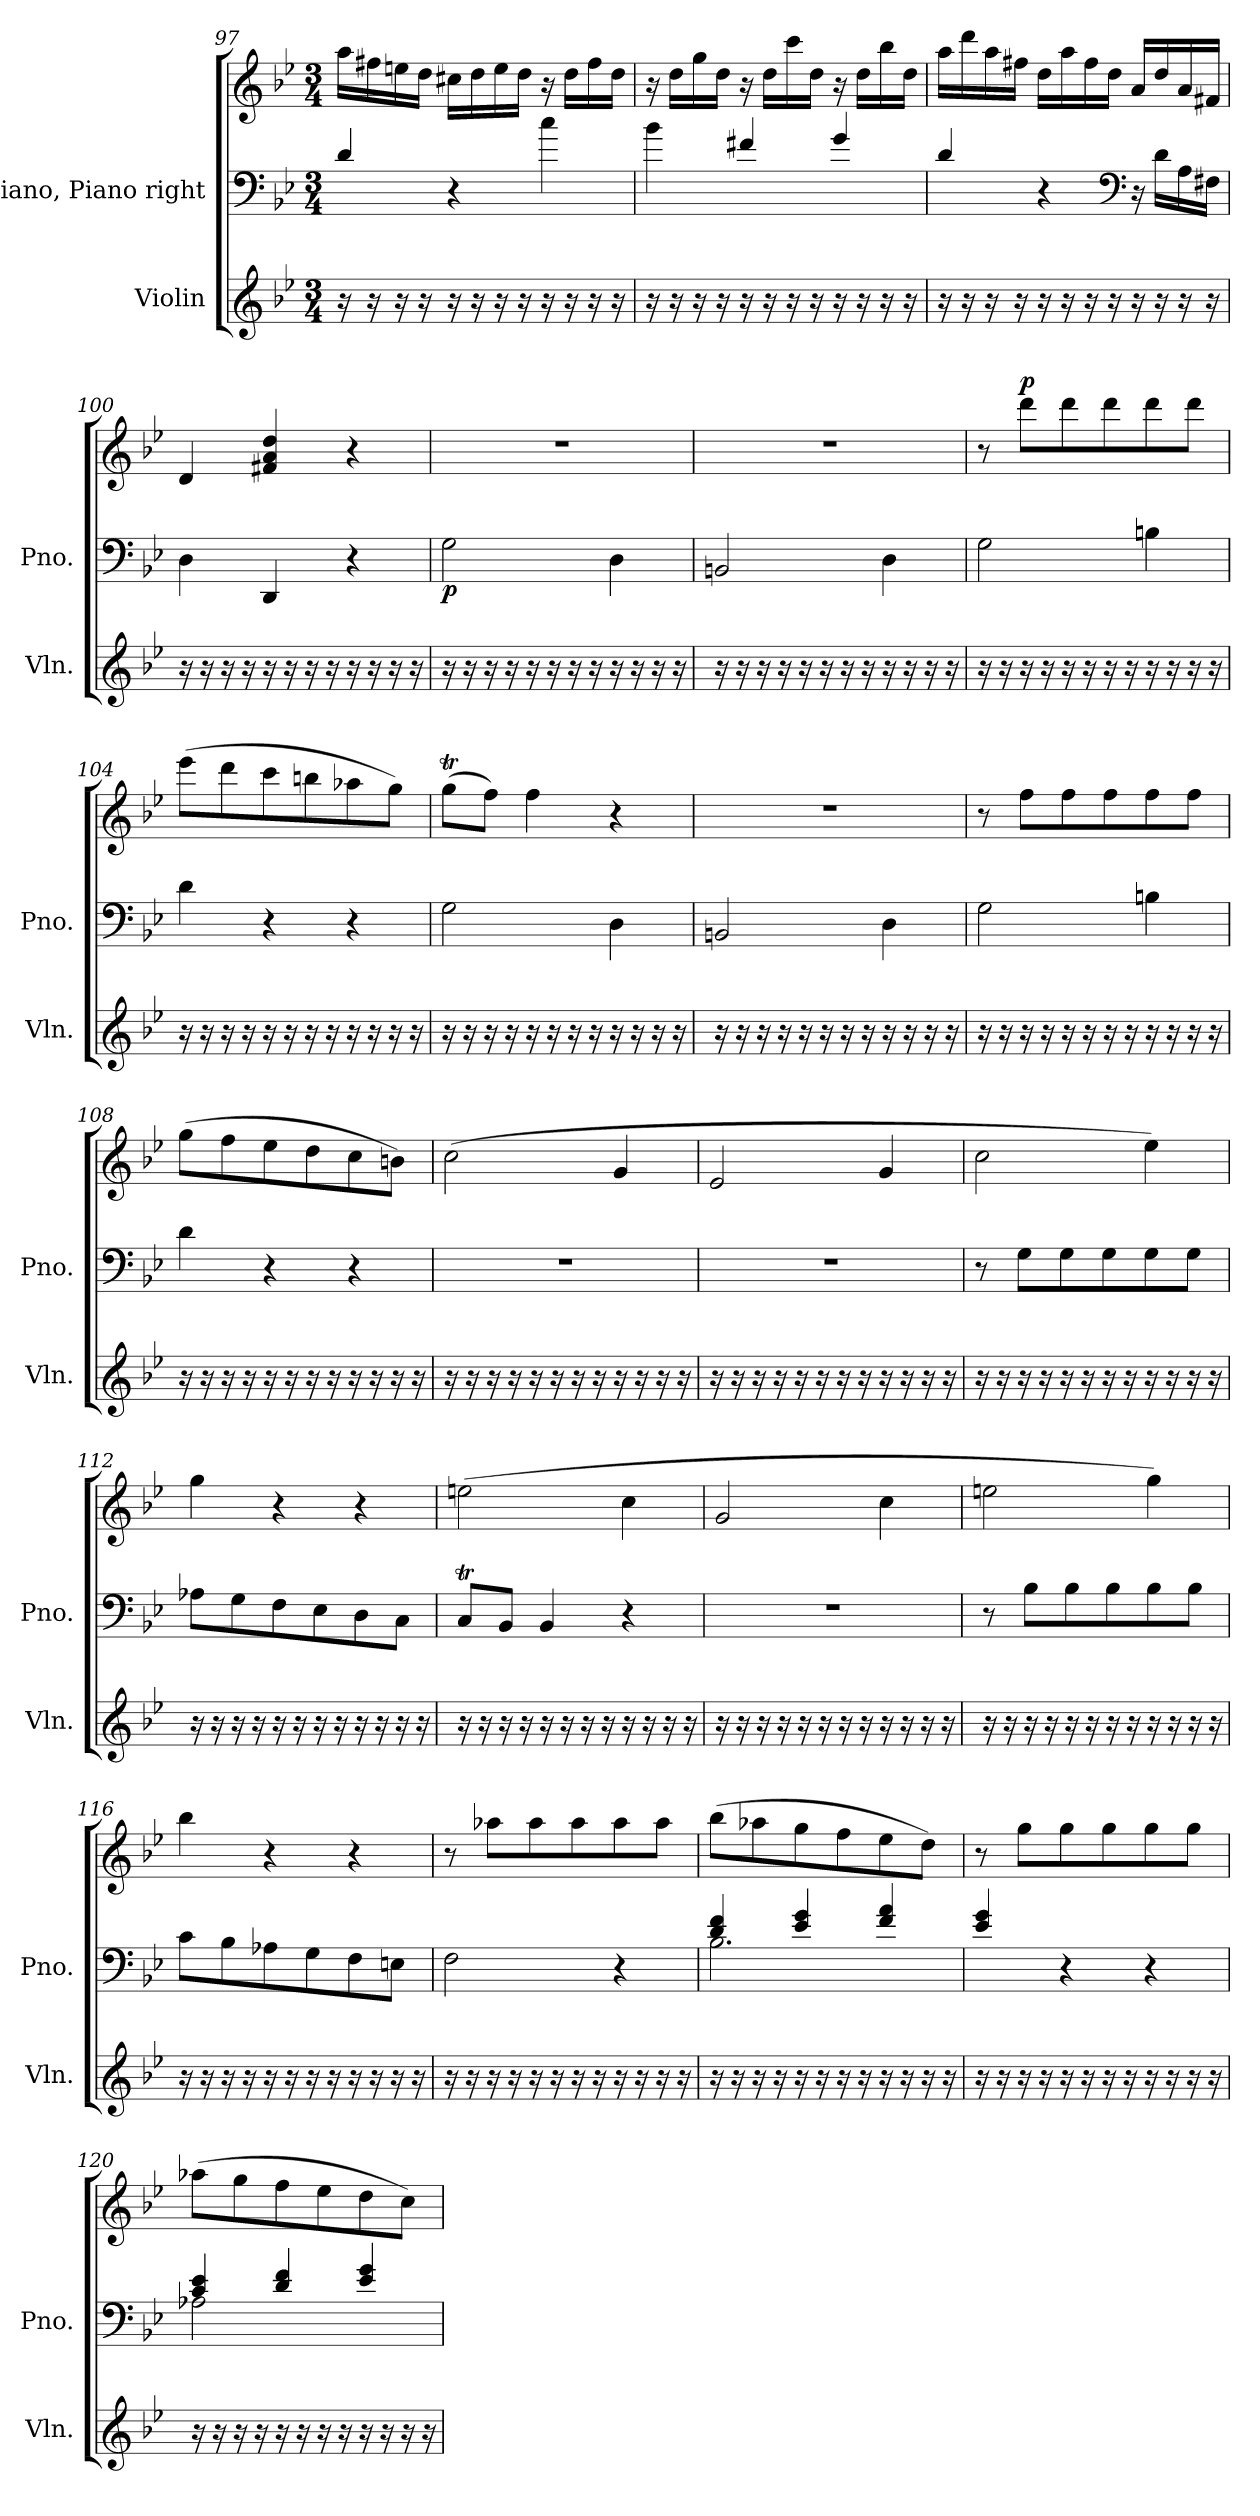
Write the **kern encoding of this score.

**kern	**kern	**kern	**dynam
*part2	*part1	*part1	*part1
*staff3	*staff2	*staff1	*staff1/2
*I"Violin	*I"Piano, Piano right	*	*
*I'Vln.	*I'Pno.	*	*
!!LO:PB:g=z
*clefG2	*clefF4	*clefG2	*
*k[b-e-]	*k[b-e-]	*k[b-e-]	*
*M3/4	*M3/4	*M3/4	*
=97	=97	=97	=97
16r	4d/	16aa\LL	.
16r	.	16ff#X\	.
16r	.	16een\	.
16r	.	16dd\JJ	.
16r	4r	16cc#X\LL	.
16r	.	16dd\	.
16r	.	16ee\	.
16r	.	16dd\JJ	.
16r	4cc\	16r	.
16r	.	16dd\LL	.
16r	.	16ff#\	.
16r	.	16dd\JJ	.
=98	=98	=98	=98
16r	4b-\	16r	.
16r	.	16dd\LL	.
16r	.	16gg\	.
16r	.	16dd\JJ	.
16r	4f#X/	16r	.
16r	.	16dd\LL	.
16r	.	16ccc\	.
16r	.	16dd\JJ	.
16r	4g/	16r	.
16r	.	16dd\LL	.
16r	.	16bb-\	.
16r	.	16dd\JJ	.
=99	=99	=99	=99
16r	4d/	16aa\LL	.
16r	.	16ddd\	.
16r	.	16aa\	.
16r	.	16ff#X\JJ	.
16r	4r	16dd\LL	.
16r	.	16aa\	.
16r	.	16ff#\	.
16r	.	16dd\JJ	.
*	*clefF4	*	*
16r	16r	16a/LL	.
16r	16d\LL	16dd/	.
16r	16A\	16a/	.
16r	16F#X\JJ	16f#X/JJ	.
!!LO:LB:g=z
=100	=100	=100	=100
16r	4D\	4d/	.
16r	.	.	.
16r	.	.	.
16r	.	.	.
16r	4DD/	4f#X/ 4a/ 4dd/	.
16r	.	.	.
16r	.	.	.
16r	.	.	.
16r	4r	4r	.
16r	.	.	.
16r	.	.	.
16r	.	.	.
=101	=101	=101	=101
!	!	!	!LO:DY:b=2
16r	2G\	2.r	p
16r	.	.	.
16r	.	.	.
16r	.	.	.
16r	.	.	.
16r	.	.	.
16r	.	.	.
16r	.	.	.
16r	4D\	.	.
16r	.	.	.
16r	.	.	.
16r	.	.	.
=102	=102	=102	=102
16r	2BBn/	2.r	.
16r	.	.	.
16r	.	.	.
16r	.	.	.
16r	.	.	.
16r	.	.	.
16r	.	.	.
16r	.	.	.
16r	4D\	.	.
16r	.	.	.
16r	.	.	.
16r	.	.	.
!!LO:LB:g=z
=103	=103	=103	=103
16r	2G\	8r	.
16r	.	.	.
!	!	!	!LO:DY:a
16r	.	8ddd\L	p
16r	.	.	.
16r	.	8ddd\	.
16r	.	.	.
16r	.	8ddd\	.
16r	.	.	.
16r	4Bn\	8ddd\	.
16r	.	.	.
16r	.	8ddd\J	.
16r	.	.	.
=104	=104	=104	=104
16r	4d\	(>8eee-\L	.
16r	.	.	.
16r	.	8ddd\	.
16r	.	.	.
16r	4r	8ccc\	.
16r	.	.	.
16r	.	8bbn\	.
16r	.	.	.
16r	4r	8aa-X\	.
16r	.	.	.
16r	.	8gg\J)	.
16r	.	.	.
=105	=105	=105	=105
16r	2G\	(>8ggT\L	.
16r	.	.	.
16r	.	8ff\J)	.
16r	.	.	.
16r	.	4ff\	.
16r	.	.	.
16r	.	.	.
16r	.	.	.
16r	4D\	4r	.
16r	.	.	.
16r	.	.	.
16r	.	.	.
!!LO:LB:g=z
=106	=106	=106	=106
16r	2BBn/	2.r	.
16r	.	.	.
16r	.	.	.
16r	.	.	.
16r	.	.	.
16r	.	.	.
16r	.	.	.
16r	.	.	.
16r	4D\	.	.
16r	.	.	.
16r	.	.	.
16r	.	.	.
=107	=107	=107	=107
16r	2G\	8r	.
16r	.	.	.
16r	.	8ff\L	.
16r	.	.	.
16r	.	8ff\	.
16r	.	.	.
16r	.	8ff\	.
16r	.	.	.
16r	4Bn\	8ff\	.
16r	.	.	.
16r	.	8ff\J	.
16r	.	.	.
=108	=108	=108	=108
16r	4d\	(>8gg\L	.
16r	.	.	.
16r	.	8ff\	.
16r	.	.	.
16r	4r	8ee-\	.
16r	.	.	.
16r	.	8dd\	.
16r	.	.	.
16r	4r	8cc\	.
16r	.	.	.
16r	.	8bn\J)	.
16r	.	.	.
!!LO:PB:g=z
=109	=109	=109	=109
16r	2.r	(>2cc\	.
16r	.	.	.
16r	.	.	.
16r	.	.	.
16r	.	.	.
16r	.	.	.
16r	.	.	.
16r	.	.	.
16r	.	4g/	.
16r	.	.	.
16r	.	.	.
16r	.	.	.
=110	=110	=110	=110
16r	2.r	2e-/	.
16r	.	.	.
16r	.	.	.
16r	.	.	.
16r	.	.	.
16r	.	.	.
16r	.	.	.
16r	.	.	.
16r	.	4g/	.
16r	.	.	.
16r	.	.	.
16r	.	.	.
=111	=111	=111	=111
16r	8r	2cc\	.
16r	.	.	.
16r	8G\L	.	.
16r	.	.	.
16r	8G\	.	.
16r	.	.	.
16r	8G\	.	.
16r	.	.	.
16r	8G\	4ee-\)	.
16r	.	.	.
16r	8G\J	.	.
16r	.	.	.
!!LO:LB:g=z
=112	=112	=112	=112
16r	8A-X\L	4gg\	.
16r	.	.	.
16r	8G\	.	.
16r	.	.	.
16r	8F\	4r	.
16r	.	.	.
16r	8E-\	.	.
16r	.	.	.
16r	8D\	4r	.
16r	.	.	.
16r	8C\J	.	.
16r	.	.	.
=113	=113	=113	=113
16r	8CT/L	(>2een\	.
16r	.	.	.
16r	8BB-/J	.	.
16r	.	.	.
16r	4BB-/	.	.
16r	.	.	.
16r	.	.	.
16r	.	.	.
16r	4r	4cc\	.
16r	.	.	.
16r	.	.	.
16r	.	.	.
=114	=114	=114	=114
16r	2.r	2g/	.
16r	.	.	.
16r	.	.	.
16r	.	.	.
16r	.	.	.
16r	.	.	.
16r	.	.	.
16r	.	.	.
16r	.	4cc\	.
16r	.	.	.
16r	.	.	.
16r	.	.	.
!!LO:LB:g=z
=115	=115	=115	=115
16r	8r	2een\	.
16r	.	.	.
16r	8B-\L	.	.
16r	.	.	.
16r	8B-\	.	.
16r	.	.	.
16r	8B-\	.	.
16r	.	.	.
16r	8B-\	4gg\)	.
16r	.	.	.
16r	8B-\J	.	.
16r	.	.	.
=116	=116	=116	=116
16r	8c\L	4bb-\	.
16r	.	.	.
16r	8B-\	.	.
16r	.	.	.
16r	8A-X\	4r	.
16r	.	.	.
16r	8G\	.	.
16r	.	.	.
16r	8F\	4r	.
16r	.	.	.
16r	8En\J	.	.
16r	.	.	.
=117	=117	=117	=117
16r	2F\	8r	.
16r	.	.	.
16r	.	8aa-X\L	.
16r	.	.	.
16r	.	8aa-\	.
16r	.	.	.
16r	.	8aa-\	.
16r	.	.	.
16r	4r	8aa-\	.
16r	.	.	.
16r	.	8aa-\J	.
16r	.	.	.
!!LO:LB:g=z
=118	=118	=118	=118
*	*^	*	*
16r	4d/ 4f/	2.B-\	(>8bb-\L	.
16r	.	.	.	.
16r	.	.	8aa-X\	.
16r	.	.	.	.
16r	4e-/ 4g/	.	8gg\	.
16r	.	.	.	.
16r	.	.	8ff\	.
16r	.	.	.	.
16r	4f/ 4a/	.	8ee-\	.
16r	.	.	.	.
16r	.	.	8dd\J)	.
16r	.	.	.	.
*	*v	*v	*	*
=119	=119	=119	=119
16r	4e-/ 4g/	8r	.
16r	.	.	.
16r	.	8gg\L	.
16r	.	.	.
16r	4r	8gg\	.
16r	.	.	.
16r	.	8gg\	.
16r	.	.	.
16r	4r	8gg\	.
16r	.	.	.
16r	.	8gg\J	.
16r	.	.	.
=120	=120	=120	=120
*	*^	*	*
16r	4c/ 4e-/	2A-X\	(>8aa-X\L	.
16r	.	.	.	.
16r	.	.	8gg\	.
16r	.	.	.	.
16r	4d/ 4f/	.	8ff\	.
16r	.	.	.	.
16r	.	.	8ee-\	.
16r	.	.	.	.
16r	4e-/ 4g/	4ryy	8dd\	.
16r	.	.	.	.
16r	.	.	8cc\J)	.
16r	.	.	.	.
*	*v	*v	*	*
=	=	=	=
*-	*-	*-	*-
